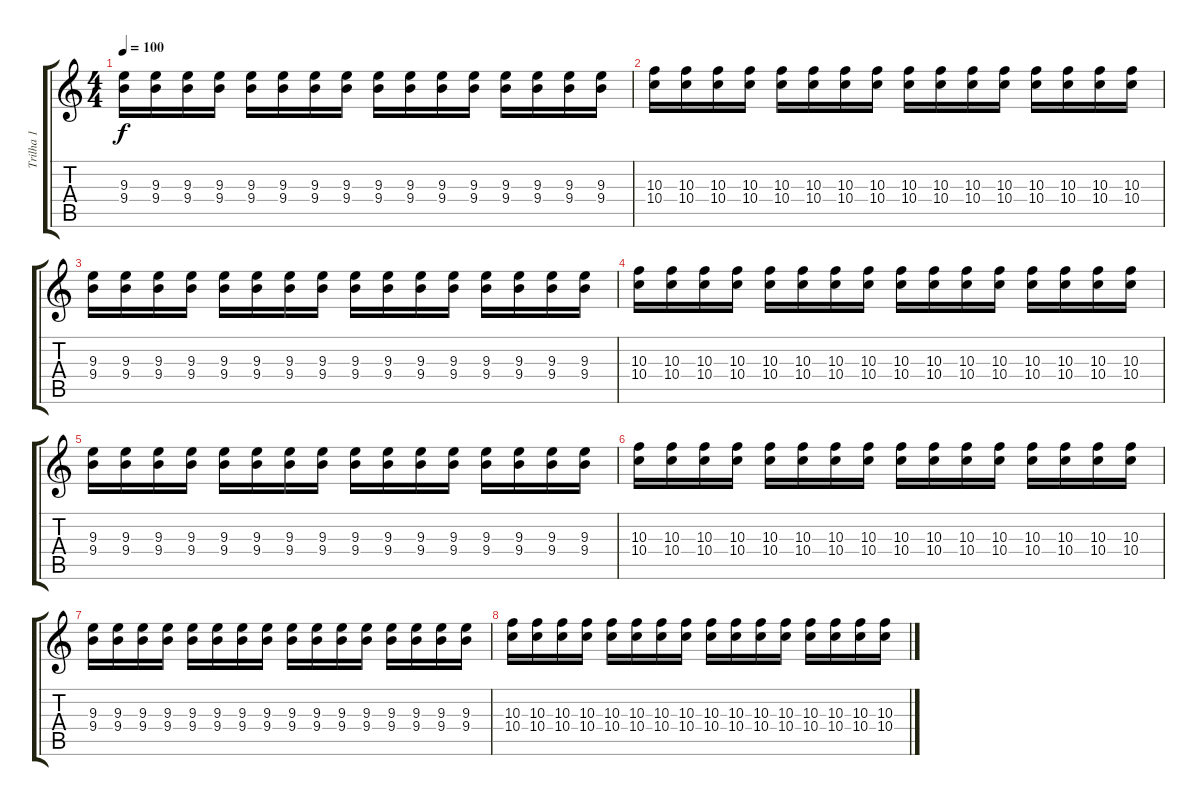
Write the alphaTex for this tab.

\track ("Trilha 1" "Trilha 1") {instrument distortionguitar}
\staff {score tabs}
\tuning (E4 B3 G3 D3 A2 E2) {hide}
\ts (4 4)
\tempo 100
\clef g2
\ks c
(9.3 9.4).16{dy f} (9.3 9.4).16 (9.3 9.4).16 (9.3 9.4).16 (9.3 9.4).16 (9.3 9.4).16 (9.3 9.4).16 (9.3 9.4).16 (9.3 9.4).16 (9.3 9.4).16 (9.3 9.4).16 (9.3 9.4).16 (9.3 9.4).16 (9.3 9.4).16 (9.3 9.4).16 (9.3 9.4).16 |
(10.3 10.4).16 (10.3 10.4).16 (10.3 10.4).16 (10.3 10.4).16 (10.3 10.4).16 (10.3 10.4).16 (10.3 10.4).16 (10.3 10.4).16 (10.3 10.4).16 (10.3 10.4).16 (10.3 10.4).16 (10.3 10.4).16 (10.3 10.4).16 (10.3 10.4).16 (10.3 10.4).16 (10.3 10.4).16 |
(9.3 9.4).16 (9.3 9.4).16 (9.3 9.4).16 (9.3 9.4).16 (9.3 9.4).16 (9.3 9.4).16 (9.3 9.4).16 (9.3 9.4).16 (9.3 9.4).16 (9.3 9.4).16 (9.3 9.4).16 (9.3 9.4).16 (9.3 9.4).16 (9.3 9.4).16 (9.3 9.4).16 (9.3 9.4).16 |
(10.3 10.4).16 (10.3 10.4).16 (10.3 10.4).16 (10.3 10.4).16 (10.3 10.4).16 (10.3 10.4).16 (10.3 10.4).16 (10.3 10.4).16 (10.3 10.4).16 (10.3 10.4).16 (10.3 10.4).16 (10.3 10.4).16 (10.3 10.4).16 (10.3 10.4).16 (10.3 10.4).16 (10.3 10.4).16 |
(9.3 9.4).16 (9.3 9.4).16 (9.3 9.4).16 (9.3 9.4).16 (9.3 9.4).16 (9.3 9.4).16 (9.3 9.4).16 (9.3 9.4).16 (9.3 9.4).16 (9.3 9.4).16 (9.3 9.4).16 (9.3 9.4).16 (9.3 9.4).16 (9.3 9.4).16 (9.3 9.4).16 (9.3 9.4).16 |
(10.3 10.4).16 (10.3 10.4).16 (10.3 10.4).16 (10.3 10.4).16 (10.3 10.4).16 (10.3 10.4).16 (10.3 10.4).16 (10.3 10.4).16 (10.3 10.4).16 (10.3 10.4).16 (10.3 10.4).16 (10.3 10.4).16 (10.3 10.4).16 (10.3 10.4).16 (10.3 10.4).16 (10.3 10.4).16 |
(9.3 9.4).16 (9.3 9.4).16 (9.3 9.4).16 (9.3 9.4).16 (9.3 9.4).16 (9.3 9.4).16 (9.3 9.4).16 (9.3 9.4).16 (9.3 9.4).16 (9.3 9.4).16 (9.3 9.4).16 (9.3 9.4).16 (9.3 9.4).16 (9.3 9.4).16 (9.3 9.4).16 (9.3 9.4).16 |
(10.3 10.4).16 (10.3 10.4).16 (10.3 10.4).16 (10.3 10.4).16 (10.3 10.4).16 (10.3 10.4).16 (10.3 10.4).16 (10.3 10.4).16 (10.3 10.4).16 (10.3 10.4).16 (10.3 10.4).16 (10.3 10.4).16 (10.3 10.4).16 (10.3 10.4).16 (10.3 10.4).16 (10.3 10.4).16
